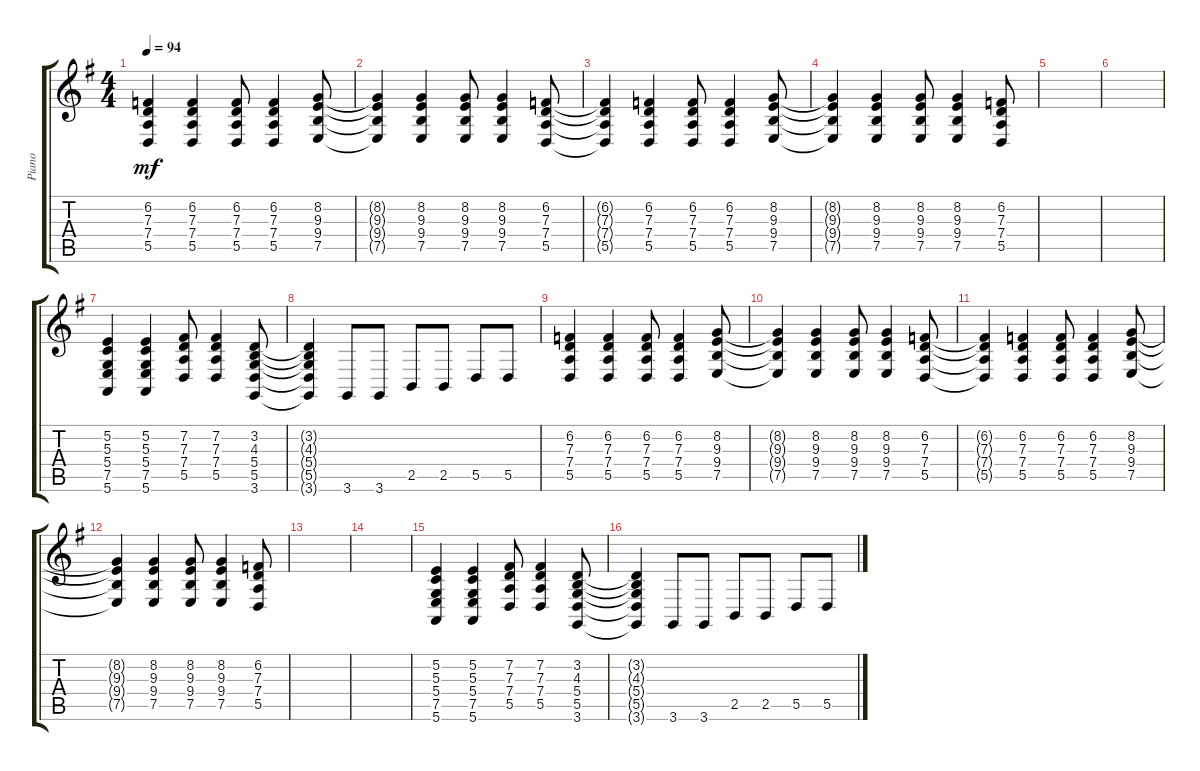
\track ("Piano" "Piano") {instrument electricpiano1}
\staff {score tabs}
\tuning (E4 B3 G3 D3 A2 E2) {hide}
\ts (4 4)
\tempo 94
\clef g2
\ks g
(6.2 7.3 7.4 5.5).4{dy mf volume 10} (6.2 7.3 7.4 5.5).4 (6.2 7.3 7.4 5.5).8 (6.2 7.3 7.4 5.5).4 (8.2 9.3 9.4 7.5).8 |
(8.2{t} 9.3{t} 9.4{t} 7.5{t}).4 (8.2 9.3 9.4 7.5).4 (8.2 9.3 9.4 7.5).8 (8.2 9.3 9.4 7.5).4 (6.2 7.3 7.4 5.5).8 |
(6.2{t} 7.3{t} 7.4{t} 5.5{t}).4 (6.2 7.3 7.4 5.5).4 (6.2 7.3 7.4 5.5).8 (6.2 7.3 7.4 5.5).4 (8.2 9.3 9.4 7.5).8 |
(8.2{t} 9.3{t} 9.4{t} 7.5{t}).4 (8.2 9.3 9.4 7.5).4 (8.2 9.3 9.4 7.5).8 (8.2 9.3 9.4 7.5).4 (6.2 7.3 7.4 5.5).8 |
|
|
(5.2 5.3 5.4 7.5 5.6).4 (5.2 5.3 5.4 7.5 5.6).4 (7.2 7.3 7.4 5.5).8 (7.2 7.3 7.4 5.5).4 (3.2 4.3 5.4 5.5 3.6).8 |
(3.2{t} 4.3{t} 5.4{t} 5.5{t} 3.6{t}).4 3.6.8{volume 13} 3.6.8 2.5.8 2.5.8 5.5.8 5.5.8 |
(6.2 7.3 7.4 5.5).4{volume 10} (6.2 7.3 7.4 5.5).4 (6.2 7.3 7.4 5.5).8 (6.2 7.3 7.4 5.5).4 (8.2 9.3 9.4 7.5).8 |
(8.2{t} 9.3{t} 9.4{t} 7.5{t}).4 (8.2 9.3 9.4 7.5).4 (8.2 9.3 9.4 7.5).8 (8.2 9.3 9.4 7.5).4 (6.2 7.3 7.4 5.5).8 |
(6.2{t} 7.3{t} 7.4{t} 5.5{t}).4 (6.2 7.3 7.4 5.5).4 (6.2 7.3 7.4 5.5).8 (6.2 7.3 7.4 5.5).4 (8.2 9.3 9.4 7.5).8 |
(8.2{t} 9.3{t} 9.4{t} 7.5{t}).4 (8.2 9.3 9.4 7.5).4 (8.2 9.3 9.4 7.5).8 (8.2 9.3 9.4 7.5).4 (6.2 7.3 7.4 5.5).8 |
|
|
(5.2 5.3 5.4 7.5 5.6).4 (5.2 5.3 5.4 7.5 5.6).4 (7.2 7.3 7.4 5.5).8 (7.2 7.3 7.4 5.5).4 (3.2 4.3 5.4 5.5 3.6).8 |
(3.2{t} 4.3{t} 5.4{t} 5.5{t} 3.6{t}).4 3.6.8{volume 13} 3.6.8 2.5.8 2.5.8 5.5.8 5.5.8
